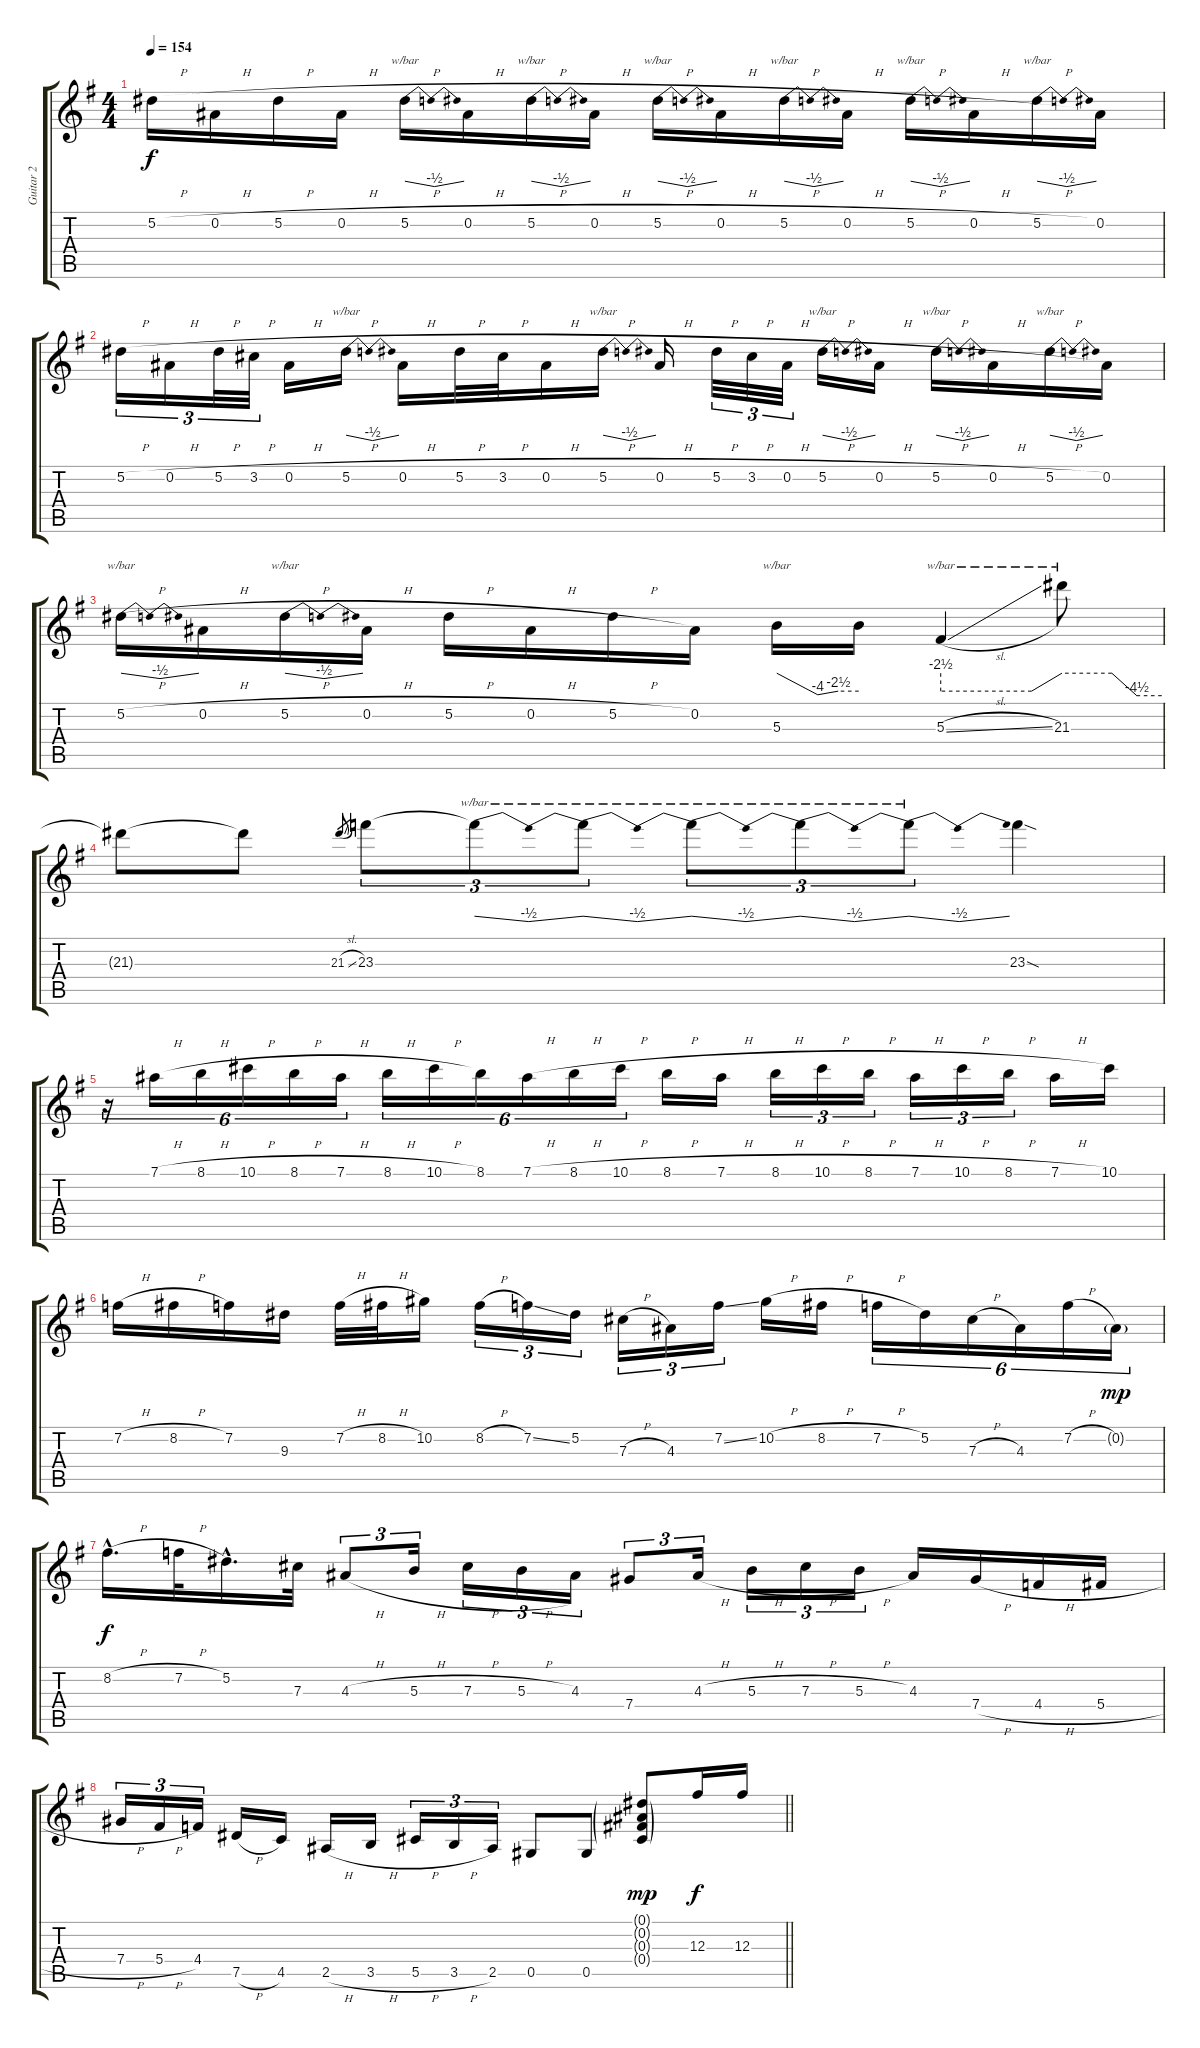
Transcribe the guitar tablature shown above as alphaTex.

\track ("Guitar 2" "Guitar 2") {instrument overdrivenguitar}
\staff {score tabs}
\tuning (Eb4 Bb3 Gb3 Db3 Ab2 Eb2) {hide}
\ts (4 4)
\tempo 154
\clef g2
\ks eminor
5.2{h}.16{dy f} 0.2{h}.16 5.2{h}.16 0.2{h}.16 5.2{h}.16{tbe (dip default 0 0 30 -2 60 0)} 0.2{h}.16 5.2{h}.16{tbe (dip default 0 0 30 -2 60 0)} 0.2{h}.16 5.2{h}.16{tbe (dip default 0 0 30 -2 60 0)} 0.2{h}.16 5.2{h}.16{tbe (dip default 0 0 30 -2 60 0)} 0.2{h}.16 5.2{h}.16{tbe (dip default 0 0 30 -2 60 0)} 0.2{h}.16 5.2{h}.16{tbe (dip default 0 0 30 -2 60 0)} 0.2.16 |
5.2{h}.16{tu (3 2)} 0.2{h}.16{tu (3 2)} 5.2{h}.32{tu (3 2)} 3.2{h}.32{tu (3 2)} 0.2{h}.16 5.2{h}.16{tbe (dip default 0 0 30 -2 60 0)} 0.2{h}.16 5.2{h}.32 3.2{h}.32 0.2{h}.16 5.2{h}.16{tbe (dip default 0 0 30 -2 60 0)} 0.2{h}.16 5.2{h}.32{tu (3 2)} 3.2{h}.32{tu (3 2)} 0.2{h}.32{tu (3 2)} 5.2{h}.16{tbe (dip default 0 0 30 -2 60 0)} 0.2{h}.16 5.2{h}.16{tbe (dip default 0 0 30 -2 60 0)} 0.2{h}.16 5.2{h}.16{tbe (dip default 0 0 30 -2 60 0)} 0.2.16 |
5.2{h}.16{tbe (dip default 0 0 30 -2 60 0)} 0.2{h}.16 5.2{h}.16{tbe (dip default 0 0 30 -2 60 0)} 0.2{h}.16 5.2{h}.16 0.2{h}.16 5.2{h}.16 0.2.16 5.3.16{tbe (custom default 0 0 30 -16 45 -10 60 -10)} 5.3{t}.16 5.3{sl}.4{tbe (custom default 0 -10 45 -10 60 0)} 21.3.8{tbe (custom default 0 0 30 0 45 -18 60 -18)} |
21.3{t}.8 21.3{t}.8 21.3{sl}.8{gr} 23.3.8{tu (3 2)} 23.3{t}.8{tu (3 2) tbe (dip default 0 0 30 -2 60 0)} 23.3{t}.8{tu (3 2) tbe (dip default 0 0 30 -2 60 0)} 23.3{t}.8{tu (3 2) tbe (dip default 0 0 30 -2 60 0)} 23.3{t}.8{tu (3 2) tbe (dip default 0 0 30 -2 60 0)} 23.3{t}.8{tu (3 2) tbe (dip default 0 0 30 -2 60 0)} 23.3{sod}.4 |
r.16{tu (6 4)} 7.1{h}.16{tu (6 4)} 8.1{h}.16{tu (6 4)} 10.1{h}.16{tu (6 4)} 8.1{h}.16{tu (6 4)} 7.1{h}.16{tu (6 4)} 8.1{h}.16{tu (6 4)} 10.1{h}.16{tu (6 4)} 8.1.16{tu (6 4)} 7.1{h}.16{tu (6 4)} 8.1{h}.16{tu (6 4)} 10.1{h}.16{tu (6 4)} 8.1{h}.16 7.1{h}.16 8.1{h}.16{tu (3 2)} 10.1{h}.16{tu (3 2)} 8.1{h}.16{tu (3 2)} 7.1{h}.16{tu (3 2)} 10.1{h}.16{tu (3 2)} 8.1{h}.16{tu (3 2)} 7.1{h}.16 10.1.16 |
7.2{h}.16 8.2{h}.16 7.2.16 9.3.16 7.2{h}.32 8.2{h}.32 10.2.16 8.2{h}.16{tu (3 2)} 7.2{ss}.16{tu (3 2)} 5.2.16{tu (3 2)} 7.3{h}.16{tu (3 2)} 4.3.16{tu (3 2)} 7.2{ss}.16{tu (3 2)} 10.2{h}.16 8.2{h}.16 7.2{h}.16{tu (6 4)} 5.2.16{tu (6 4)} 7.3{h}.16{tu (6 4)} 4.3.16{tu (6 4)} 7.2{h}.16{tu (6 4)} 0.2{g}.16{tu (6 4) dy mp} |
8.2{h hac}.16{d dy f} 7.2{h}.32 5.2{hac}.16{d} 7.3.32 4.3{h}.8{tu (3 2)} 5.3{h}.16{tu (3 2)} 7.3{h}.16{tu (3 2)} 5.3{h}.16{tu (3 2)} 4.3.16{tu (3 2)} 7.4.8{tu (3 2)} 4.3{h}.16{tu (3 2)} 5.3{h}.16{tu (3 2)} 7.3{h}.16{tu (3 2)} 5.3{h}.16{tu (3 2)} 4.3.16 7.4{h}.16 4.4{h}.16 5.4{h}.16 |
\barLineRight lightlight
7.4{h}.16{tu (3 2)} 5.4{h}.16{tu (3 2)} 4.4.16{tu (3 2)} 7.5{h}.16 4.5.16 2.5{h}.16 3.5{h}.16 5.5{h}.16{tu (3 2)} 3.5{h}.16{tu (3 2)} 2.5.16{tu (3 2)} 0.5.8 0.5.8 (0.1{g} 0.2{g} 0.3{g} 0.4{g}).8{dy mp} 12.3.16{dy f} 12.3.16
